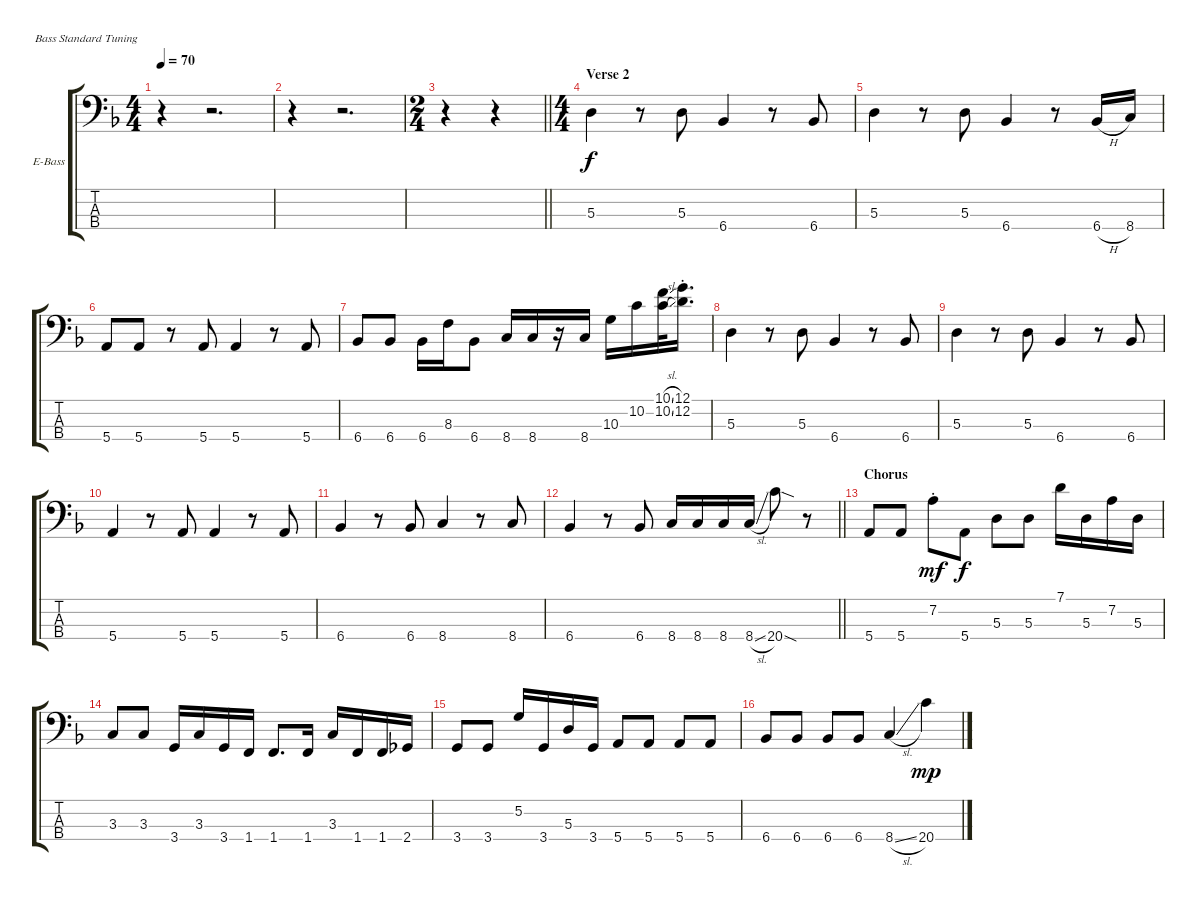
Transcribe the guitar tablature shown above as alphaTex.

\bracketExtendMode groupsimilarinstruments
\firstSystemTrackNameOrientation horizontal
\otherSystemsTrackNameOrientation horizontal
\track ("bass" "E-Bass") {instrument electricbassfinger}
\staff {score tabs}
\tuning (G2 D2 A1 E1)
\ts (4 4)
\tempo 70
\clef f4
\ks dminor
r.4{dy f} r.2{d} |
r.4 r.2{d} |
\ts (2 4)
\beaming (8 2 2)
\barLineRight lightlight
r.4 r.4 |
\ts (4 4)
\beaming (8 2 2 2 2)
\section ("" "Verse 2")
5.3.4 r.8 5.3.8 6.4.4 r.8 6.4.8 |
5.3.4 r.8 5.3.8 6.4.4 r.8 6.4{h}.16 8.4.16 |
5.4.8 5.4.8 r.8 5.4.8 5.4.4 r.8 5.4.8 |
6.4.8 6.4.8 6.4.16 8.3.16 6.4.8 8.4.16 8.4.16 r.16 8.4.16 10.3.16 10.2.16 (10.1{sl} 10.2{sl}).32 (12.1{st} 12.2{st}).16{d} |
5.3.4 r.8 5.3.8 6.4.4 r.8 6.4.8 |
5.3.4 r.8 5.3.8 6.4.4 r.8 6.4.8 |
5.4.4 r.8 5.4.8 5.4.4 r.8 5.4.8 |
6.4.4 r.8 6.4.8 8.4.4 r.8 8.4.8 |
\barLineRight lightlight
6.4.4 r.8 6.4.8 8.4.16 8.4.16 8.4.16 8.4{sl}.16 20.4{sod}.8 r.8 |
\section ("" "Chorus")
5.4.8 5.4.8 7.2{st}.8{dy mf} 5.4.8{dy f} 5.3.8 5.3.8 7.1.16 5.3.16 7.2.16 5.3.16 |
3.3.8 3.3.8 3.4.16 3.3.16 3.4.16 1.4.16 1.4.8{d} 1.4.16 3.3.16 1.4.16 1.4.16 2.4.16 |
3.4.8 3.4.8 5.2.16 3.4.16 5.3.16 3.4.16 5.4.8 5.4.8 5.4.8 5.4.8 |
6.4.8 6.4.8 6.4.8 6.4.8 8.4{sl}.4 20.4.4{dy mp}
